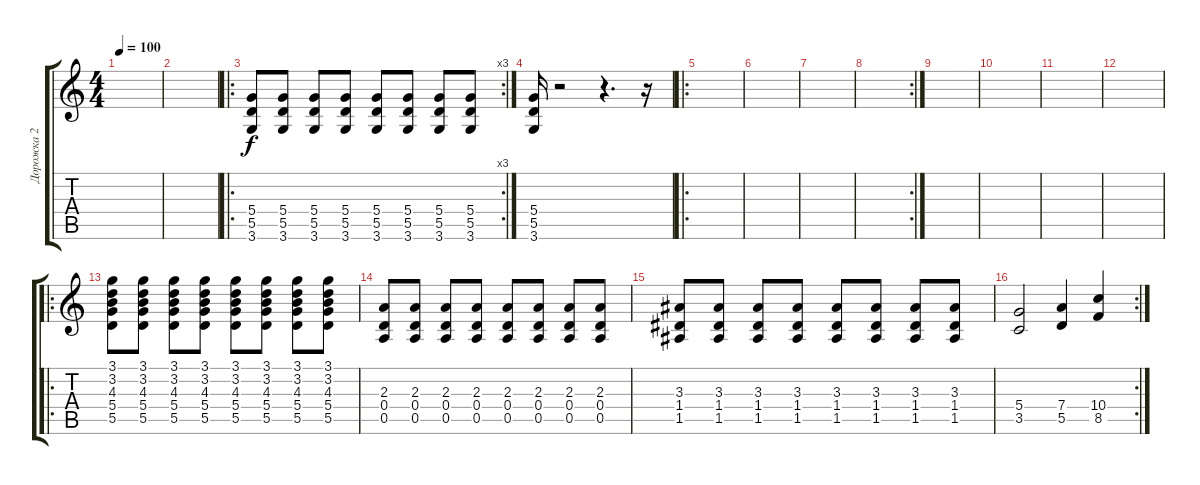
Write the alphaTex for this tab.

\track ("Дорожка 2" "Дорожка 2") {instrument overdrivenguitar}
\staff {score tabs}
\tuning (E4 B3 G3 D3 A2 E2) {hide}
\ts (4 4)
\tempo 100
\clef g2
\ks c
|
|
\ro
\rc 3
(5.4 5.5 3.6).8 (5.4 5.5 3.6).8 (5.4 5.5 3.6).8 (5.4 5.5 3.6).8 (5.4 5.5 3.6).8 (5.4 5.5 3.6).8 (5.4 5.5 3.6).8 (5.4 5.5 3.6).8 |
(5.4 5.5 3.6).16 r.2 r.4{d} r.16 |
\ro
|
|
|
\rc 2
|
|
|
|
|
\ro
(3.1 3.2 4.3 5.4 5.5).8 (3.1 3.2 4.3 5.4 5.5).8 (3.1 3.2 4.3 5.4 5.5).8 (3.1 3.2 4.3 5.4 5.5).8 (3.1 3.2 4.3 5.4 5.5).8 (3.1 3.2 4.3 5.4 5.5).8 (3.1 3.2 4.3 5.4 5.5).8 (3.1 3.2 4.3 5.4 5.5).8 |
(2.3 0.4 0.5).8 (2.3 0.4 0.5).8 (2.3 0.4 0.5).8 (2.3 0.4 0.5).8 (2.3 0.4 0.5).8 (2.3 0.4 0.5).8 (2.3 0.4 0.5).8 (2.3 0.4 0.5).8 |
(3.3 1.4 1.5).8 (3.3 1.4 1.5).8 (3.3 1.4 1.5).8 (3.3 1.4 1.5).8 (3.3 1.4 1.5).8 (3.3 1.4 1.5).8 (3.3 1.4 1.5).8 (3.3 1.4 1.5).8 |
\rc 2
(5.4 3.5).2 (7.4 5.5).4 (10.4 8.5).4
